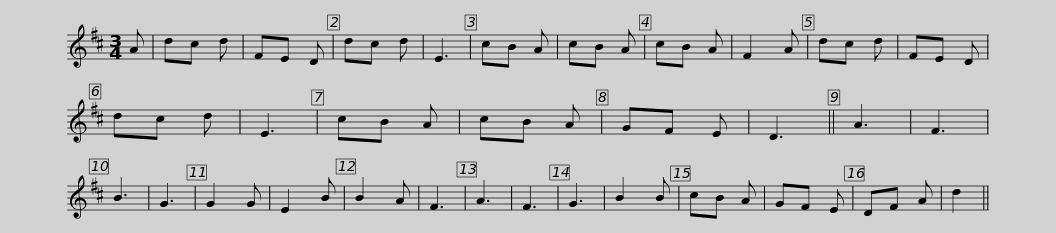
X:1
L:1/8
M:3/4
I:linebreak $
K:D
V:1 treble
V:1
 A | dc d | FE D | dc d | E3 | %5
 cB A | cB A | cB A | F2 A | dc d | %10
 FE D | dc d | E3 | cB A |$ cB A | %15
 GF E | D3 || A3 | F3 | B3 | %20
 G3 | G2 G | E2 B | B2 A | F3 | %25
 A3 | F3 | G3 | B2 B | cB A |$ %30
 GF E | DF A | d2 || %33
